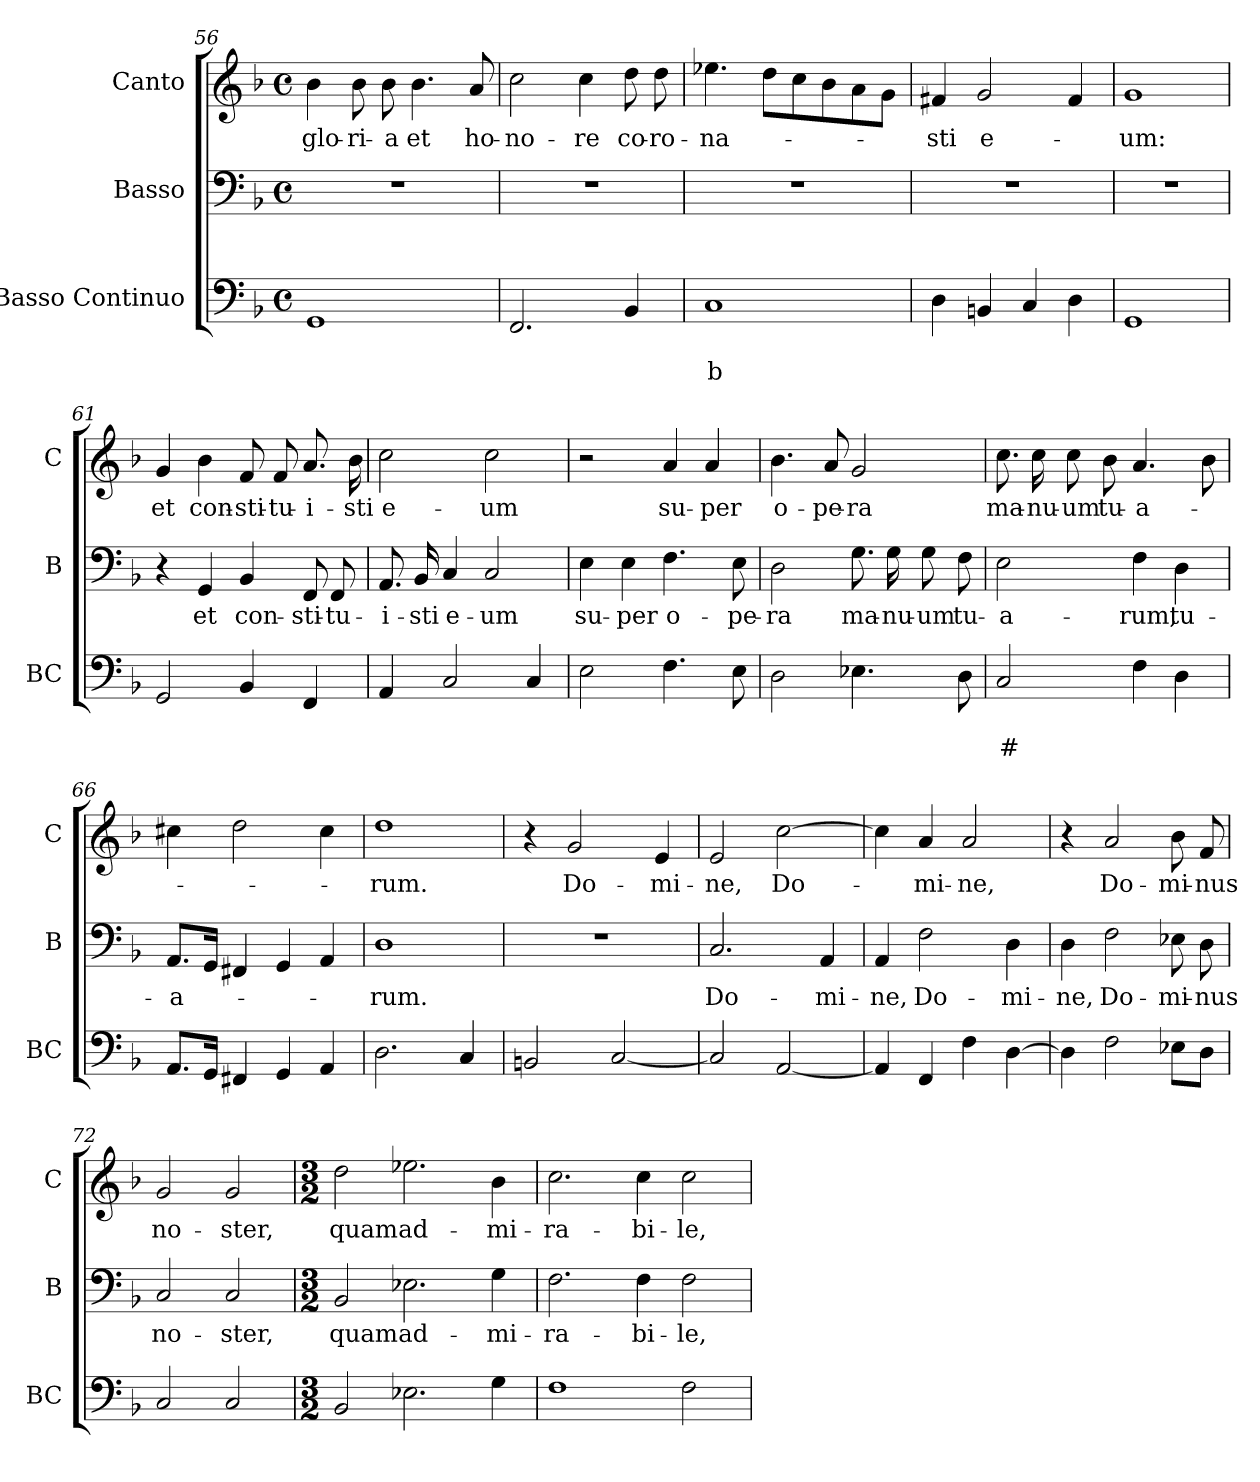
**kern	**text	**text	**kern	**text	**kern	**text
*part3	*part3	*part3	*part2	*part2	*part1	*part1
*staff3	*staff3	*staff3	*staff2	*staff2	*staff1	*staff1
*I"Basso Continuo	*	*	*I"Basso	*	*I"Canto	*
*I'BC	*	*	*I'B	*	*I'C	*
*clefF4	*	*	*clefF4	*	*clefG2	*
*k[b-]	*	*	*k[b-]	*	*k[b-]	*
*F:	*	*	*F:	*	*F:	*
*M4/4	*	*	*M4/4	*	*M4/4	*
*met(c)	*	*	*met(c)	*	*met(c)	*
=56	=56	=56	=56	=56	=56	=56
!	!	!	!	!	!	!LO:LY:b
1GG	.	.	1r	.	4b-\	glo-
!	!	!	!	!	!	!LO:LY:b
.	.	.	.	.	8b-\	-ri-
!	!	!	!	!	!	!LO:LY:b
.	.	.	.	.	8b-\	-a
!	!	!	!	!	!	!LO:LY:b
.	.	.	.	.	4.b-\	et
!	!	!	!	!	!	!LO:LY:b
.	.	.	.	.	8a/	ho-
=57	=57	=57	=57	=57	=57	=57
!	!	!	!	!	!	!LO:LY:b
2.FF/	.	.	1r	.	2cc\	-no-
!	!	!	!	!	!	!LO:LY:b
.	.	.	.	.	4cc\	-re
!	!	!	!	!	!	!LO:LY:b
4BB-/	.	.	.	.	8dd\	co-
!	!	!	!	!	!	!LO:LY:b
.	.	.	.	.	8dd\	-ro-
=58	=58	=58	=58	=58	=58	=58
!	!	!LO:LY:b	!	!	!	!LO:LY:b
1C	.	b	1r	.	4.ee-X\	-na-
.	.	.	.	.	8dd\L	.
.	.	.	.	.	8cc\	.
.	.	.	.	.	8b-\	.
.	.	.	.	.	8a\	.
.	.	.	.	.	8g\J	.
!!LO:PB:g=z
=59	=59	=59	=59	=59	=59	=59
!	!	!	!	!	!	!LO:LY:b
4D\	.	.	1r	.	4f#X/	-sti
!	!	!	!	!	!	!LO:LY:b
4BBn/	.	.	.	.	2g/	e-
4C/	.	.	.	.	.	.
4D\	.	.	.	.	4f#/	.
=60	=60	=60	=60	=60	=60	=60
!	!	!	!	!	!	!LO:LY:b
1GG	.	.	1r	.	1g	-um:
=61	=61	=61	=61	=61	=61	=61
!	!	!	!	!	!	!LO:LY:b
2GG/	.	.	4r	.	4g/	et
!	!	!	!	!LO:LY:b	!	!LO:LY:b
.	.	.	4GG/	et	4b-\	con-
!	!	!	!	!LO:LY:b	!	!LO:LY:b
4BB-/	.	.	4BB-/	con-	8f/	-sti-
!	!	!	!	!	!	!LO:LY:b
.	.	.	.	.	8f/	-tu-
!	!	!	!	!LO:LY:b	!	!LO:LY:b
4FF/	.	.	8FF/	-sti-	8.a/	-i-
!	!	!	!	!LO:LY:b	!	!
.	.	.	8FF/	-tu-	.	.
!	!	!	!	!	!	!LO:LY:b
.	.	.	.	.	16b-\	-sti
=62	=62	=62	=62	=62	=62	=62
!	!	!	!	!LO:LY:b	!	!LO:LY:b
4AA/	.	.	8.AA/	-i-	2cc\	e-
!	!	!	!	!LO:LY:b	!	!
.	.	.	16BB-/	-sti	.	.
!	!	!	!	!LO:LY:b	!	!
2C/	.	.	4C/	e-	.	.
!	!	!	!	!LO:LY:b	!	!LO:LY:b
.	.	.	2C/	-um	2cc\	-um
4C/	.	.	.	.	.	.
=63	=63	=63	=63	=63	=63	=63
!	!	!	!	!LO:LY:b	!	!
2E\	.	.	4E\	su-	2r	.
!	!	!	!	!LO:LY:b	!	!
.	.	.	4E\	-per	.	.
!	!	!	!	!LO:LY:b	!	!LO:LY:b
4.F\	.	.	4.F\	o-	4a/	su-
!	!	!	!	!	!	!LO:LY:b
.	.	.	.	.	4a/	-per
!	!	!	!	!LO:LY:b	!	!
8E\	.	.	8E\	-pe-	.	.
!!LO:LB:g=z
=64	=64	=64	=64	=64	=64	=64
!	!	!	!	!LO:LY:b	!	!LO:LY:b
2D\	.	.	2D\	-ra	4.b-\	o-
!	!	!	!	!	!	!LO:LY:b
.	.	.	.	.	8a/	-pe-
!	!	!	!	!LO:LY:b	!	!LO:LY:b
4.E-X\	.	.	8.G\	ma-	2g/	-ra
!	!	!	!	!LO:LY:b	!	!
.	.	.	16G\	-nu-	.	.
!	!	!	!	!LO:LY:b	!	!
.	.	.	8G\	-um	.	.
!	!	!	!	!LO:LY:b	!	!
8D\	.	.	8F\	tu-	.	.
=65	=65	=65	=65	=65	=65	=65
!	!	!LO:LY:b	!	!LO:LY:b	!	!LO:LY:b
2C/	.	#	2E\	-a-	8.cc\	ma-
!	!	!	!	!	!	!LO:LY:b
.	.	.	.	.	16cc\	-nu-
!	!	!	!	!	!	!LO:LY:b
.	.	.	.	.	8cc\	-um
!	!	!	!	!	!	!LO:LY:b
.	.	.	.	.	8b-\	tu-
!	!	!	!	!LO:LY:b	!	!LO:LY:b
4F\	.	.	4F\	-rum,	4.a/	-a-
!	!	!	!	!LO:LY:b	!	!
4D\	.	.	4D\	tu-	.	.
.	.	.	.	.	8b-\	.
=66	=66	=66	=66	=66	=66	=66
!	!	!	!	!LO:LY:b	!	!
8.AA/L	.	.	8.AA/L	-a-	4cc#X\	.
16GG/Jk	.	.	16GG/Jk	.	.	.
4FF#X/	.	.	4FF#X/	.	2dd\	.
4GG/	.	.	4GG/	.	.	.
4AA/	.	.	4AA/	.	4cc#\	.
=67	=67	=67	=67	=67	=67	=67
!	!	!	!	!LO:LY:b	!	!LO:LY:b
2.D\	.	.	1D	-rum.	1dd	-rum.
4C/	.	.	.	.	.	.
=68	=68	=68	=68	=68	=68	=68
2BBn/	.	.	1r	.	4r	.
!	!	!	!	!	!	!LO:LY:b
.	.	.	.	.	2g/	Do-
[2C/	.	.	.	.	.	.
!	!	!	!	!	!	!LO:LY:b
.	.	.	.	.	4e/	-mi-
!!LO:LB:g=z
=69	=69	=69	=69	=69	=69	=69
!	!	!	!	!LO:LY:b	!	!LO:LY:b
2C/]	.	.	2.C/	Do-	2e/	-ne,
!	!	!	!	!	!	!LO:LY:b
[2AA/	.	.	.	.	[2cc\	Do-
!	!	!	!	!LO:LY:b	!	!
.	.	.	4AA/	-mi-	.	.
=70	=70	=70	=70	=70	=70	=70
!	!	!	!	!LO:LY:b	!	!
4AA/]	.	.	4AA/	-ne,	4cc\]	.
!	!	!	!	!LO:LY:b	!	!LO:LY:b
4FF/	.	.	2F\	Do-	4a/	-mi-
!	!	!	!	!	!	!LO:LY:b
4F\	.	.	.	.	2a/	-ne,
!	!	!	!	!LO:LY:b	!	!
[4D\	.	.	4D\	-mi-	.	.
=71	=71	=71	=71	=71	=71	=71
!	!	!	!	!LO:LY:b	!	!
4D\]	.	.	4D\	-ne,	4r	.
!	!	!	!	!LO:LY:b	!	!LO:LY:b
2F\	.	.	2F\	Do-	2a/	Do-
!	!	!	!	!LO:LY:b	!	!LO:LY:b
8E-X\L	.	.	8E-X\	-mi-	8b-\	-mi-
!	!	!	!	!LO:LY:b	!	!LO:LY:b
8D\J	.	.	8D\	-nus	8f/	-nus
=72	=72	=72	=72	=72	=72	=72
!	!	!	!	!LO:LY:b	!	!LO:LY:b
2C/	.	.	2C/	no-	2g/	no-
!	!	!	!	!LO:LY:b	!	!LO:LY:b
2C/	.	.	2C/	-ster,	2g/	-ster,
=73	=73	=73	=73	=73	=73	=73
*M3/2	*	*	*M3/2	*	*M3/2	*
!	!	!	!	!LO:LY:b	!	!LO:LY:b
2BB-/	.	.	2BB-/	quam	2dd\	quam
!	!	!	!	!LO:LY:b	!	!LO:LY:b
2.E-X\	.	.	2.E-X\	ad-	2.ee-X\	ad-
!	!	!	!	!LO:LY:b	!	!LO:LY:b
4G\	.	.	4G\	-mi-	4b-\	-mi-
=74	=74	=74	=74	=74	=74	=74
!	!	!	!	!LO:LY:b	!	!LO:LY:b
1F	.	.	2.F\	-ra-	2.cc\	-ra-
!	!	!	!	!LO:LY:b	!	!LO:LY:b
.	.	.	4F\	-bi-	4cc\	-bi-
!	!	!	!	!LO:LY:b	!	!LO:LY:b
2F\	.	.	2F\	-le,	2cc\	-le,
=	=	=	=	=	=	=
*-	*-	*-	*-	*-	*-	*-
